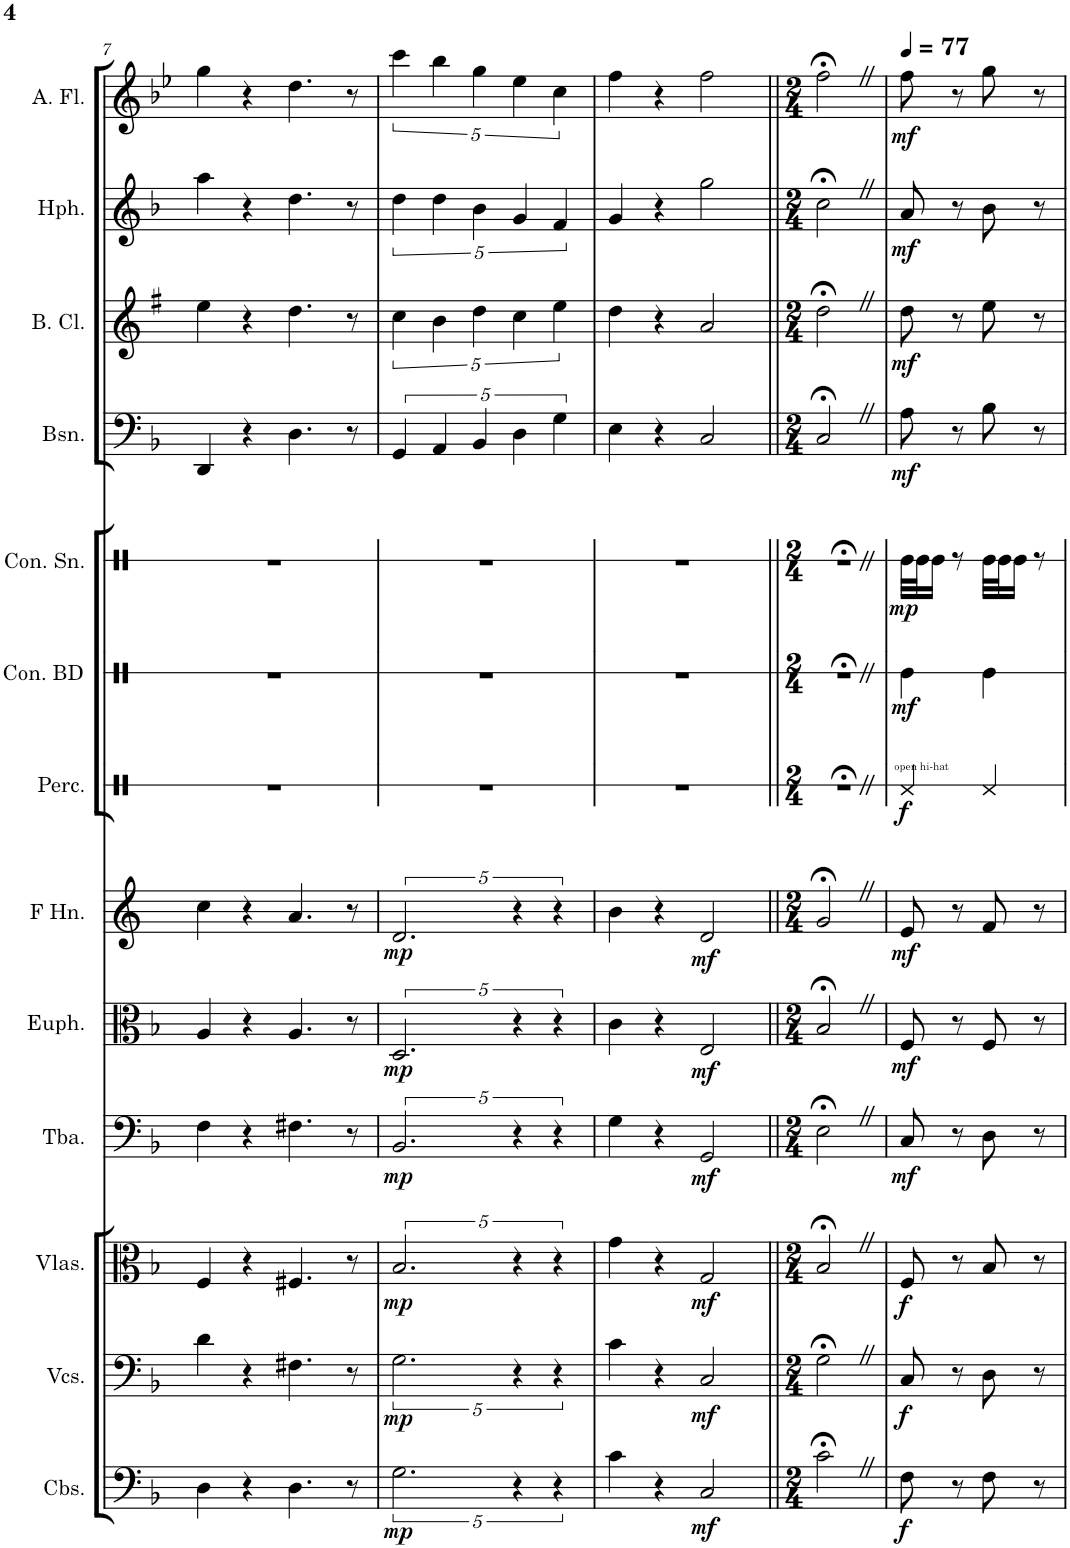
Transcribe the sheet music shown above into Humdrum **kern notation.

**kern	**dynam	**kern	**dynam	**kern	**dynam	**kern	**dynam	**kern	**dynam	**kern	**dynam	**kern	**dynam	**kern	**dynam	**kern	**dynam	**kern	**dynam	**kern	**dynam	**kern	**dynam	**kern	**dynam
*part13	*part13	*part12	*part12	*part11	*part11	*part10	*part10	*part9	*part9	*part8	*part8	*part7	*part7	*part6	*part6	*part5	*part5	*part4	*part4	*part3	*part3	*part2	*part2	*part1	*part1
*staff13	*staff13	*staff12	*staff12	*staff11	*staff11	*staff10	*staff10	*staff9	*staff9	*staff8	*staff8	*staff7	*staff7	*staff6	*staff6	*staff5	*staff5	*staff4	*staff4	*staff3	*staff3	*staff2	*staff2	*staff1	*staff1
*I"Contrabasses	*	*I"Violoncellos	*	*I"Violas	*	*I"Tuba	*	*I"Euphonium	*	*I"Horn in F	*	*I"Percussion	*	*I"Concert Bass Drum	*	*I"Concert Snare Drum	*	*I"Bassoon	*	*I"Bass Clarinet	*	*I"Heckelphone	*	*I"Alto Flute	*
*I'Cbs.	*	*I'Vcs.	*	*I'Vlas.	*	*I'Tba.	*	*I'Euph.	*	*	*	*I'Perc.	*	*I'Con. BD	*	*I'Con. Sn.	*	*I'Bsn.	*	*I'B. Cl.	*	*I'Hph.	*	*I'A. Fl.	*
!!LO:PB:g=z
*clefF4	*	*clefF4	*	*clefC3	*	*clefF4	*	*clefC3	*	*clefG2	*	*clefX	*	*clefX	*	*clefX	*	*clefF4	*	*clefG2	*	*clefG2	*	*clefG2	*
*Trd7c12	*	*	*	*	*	*	*	*	*	*Trd4c7	*	*	*	*	*	*	*	*	*	*Trd8c14	*	*Trd7c12	*	*Trd3c5	*
*k[b-]	*	*k[b-]	*	*k[b-]	*	*k[b-]	*	*k[b-]	*	*k[]	*	*k[]	*	*k[]	*	*k[]	*	*k[b-]	*	*k[f#]	*	*k[b-]	*	*k[b-e-]	*
*M4/4	*	*M4/4	*	*M4/4	*	*M4/4	*	*M4/4	*	*M4/4	*	*M4/4	*	*M4/4	*	*M4/4	*	*M4/4	*	*M4/4	*	*M4/4	*	*M4/4	*
=7	=7	=7	=7	=7	=7	=7	=7	=7	=7	=7	=7	=7	=7	=7	=7	=7	=7	=7	=7	=7	=7	=7	=7	=7	=7
4D\	.	4d\	.	4F/	.	4F\	.	4A/	.	4cc\	.	1r	.	1r	.	1r	.	4DD/	.	4ee\	.	4aa\	.	4gg\	.
4r	.	4r	.	4r	.	4r	.	4r	.	4r	.	.	.	.	.	.	.	4r	.	4r	.	4r	.	4r	.
4.D\	.	4.F#X\	.	4.F#X/	.	4.F#X\	.	4.A/	.	4.a/	.	.	.	.	.	.	.	4.D\	.	4.dd\	.	4.dd\	.	4.dd\	.
8r	.	8r	.	8r	.	8r	.	8r	.	8r	.	.	.	.	.	.	.	8r	.	8r	.	8r	.	8r	.
=8	=8	=8	=8	=8	=8	=8	=8	=8	=8	=8	=8	=8	=8	=8	=8	=8	=8	=8	=8	=8	=8	=8	=8	=8	=8
!	!LO:DY:b	!	!LO:DY:b	!	!LO:DY:b	!	!LO:DY:b	!	!LO:DY:b	!	!LO:DY:b	!	!	!	!	!	!	!	!	!	!	!	!	!	!
5%2.G\	mp	5%2.G\	mp	5%2.B-/	mp	5%2.BB-/	mp	5%2.D/	mp	5%2.d/	mp	1r	.	1r	.	1r	.	5GG/	.	5cc\	.	5dd\	.	5ccc\	.
.	.	.	.	.	.	.	.	.	.	.	.	.	.	.	.	.	.	5AA/	.	5b\	.	5dd\	.	5bb-\	.
.	.	.	.	.	.	.	.	.	.	.	.	.	.	.	.	.	.	5BB-/	.	5dd\	.	5b-\	.	5gg\	.
5r	.	5r	.	5r	.	5r	.	5r	.	5r	.	.	.	.	.	.	.	5D\	.	5cc\	.	5g/	.	5ee-\	.
5r	.	5r	.	5r	.	5r	.	5r	.	5r	.	.	.	.	.	.	.	5G\	.	5ee\	.	5f/	.	5cc\	.
=9	=9	=9	=9	=9	=9	=9	=9	=9	=9	=9	=9	=9	=9	=9	=9	=9	=9	=9	=9	=9	=9	=9	=9	=9	=9
4c\	.	4c\	.	4g\	.	4G\	.	4c\	.	4b\	.	1r	.	1r	.	1r	.	4E\	.	4dd\	.	4g/	.	4ff\	.
4r	.	4r	.	4r	.	4r	.	4r	.	4r	.	.	.	.	.	.	.	4r	.	4r	.	4r	.	4r	.
!	!LO:DY:b	!	!LO:DY:b	!	!LO:DY:b	!	!LO:DY:b	!	!LO:DY:b	!	!LO:DY:b	!	!	!	!	!	!	!	!	!	!	!	!	!	!
2C/	mf	2C/	mf	2G/	mf	2GG/	mf	2E/	mf	2d/	mf	.	.	.	.	.	.	2C/	.	2a/	.	2gg\	.	2ff\	.
=10||	=10||	=10||	=10||	=10||	=10||	=10||	=10||	=10||	=10||	=10||	=10||	=10||	=10||	=10||	=10||	=10||	=10||	=10||	=10||	=10||	=10||	=10||	=10||	=10||	=10||
*M2/4	*	*M2/4	*	*M2/4	*	*M2/4	*	*M2/4	*	*M2/4	*	*M2/4	*	*M2/4	*	*M2/4	*	*M2/4	*	*M2/4	*	*M2/4	*	*M2/4	*
2c;<Z\	.	2G;<Z\	.	2B-;<Z/	.	2E;<Z\	.	2B-;<Z/	.	2g;<Z/	.	2r;<	.	2r;<	.	2r;<	.	2C;<Z/	.	2dd;<Z\	.	2cc;<Z\	.	2ff;<Z\	.
=11	=11	=11	=11	=11	=11	=11	=11	=11	=11	=11	=11	=11	=11	=11	=11	=11	=11	=11	=11	=11	=11	=11	=11	=11	=11
*	*	*	*	*	*	*	*	*	*	*	*	*	*	*	*	*	*	*	*	*	*	*	*	*MM77	*
!	!	!	!	!	!	!	!	!	!	!	!	!LO:TX:a:t=open hi-hat	!	!	!	!	!	!	!	!	!	!	!	!	!
!	!LO:DY:b	!	!LO:DY:b	!	!LO:DY:b	!	!LO:DY:b	!	!LO:DY:b	!	!LO:DY:b	!	!LO:DY:b	!	!LO:DY:b	!	!LO:DY:b	!	!LO:DY:b	!	!LO:DY:b	!	!LO:DY:b	!	!LO:DY:b
8F\	f	8C/	f	8F/	f	8C/	mf	8F/	mf	8e/	mf	4Rd/	f	4Re\	mf	32Re\LLL	mp	8A\	mf	8dd\	mf	8a/	mf	8ff\	mf
.	.	.	.	.	.	.	.	.	.	.	.	.	.	.	.	32Re\J	.	.	.	.	.	.	.	.	.
.	.	.	.	.	.	.	.	.	.	.	.	.	.	.	.	16Re\JJ	.	.	.	.	.	.	.	.	.
8r	.	8r	.	8r	.	8r	.	8r	.	8r	.	.	.	.	.	8r	.	8r	.	8r	.	8r	.	8r	.
8F\	.	8D\	.	8B-/	.	8D\	.	8F/	.	8f/	.	4Rd/	.	4Re\	.	32Re\LLL	.	8B-\	.	8ee\	.	8b-\	.	8gg\	.
.	.	.	.	.	.	.	.	.	.	.	.	.	.	.	.	32Re\J	.	.	.	.	.	.	.	.	.
.	.	.	.	.	.	.	.	.	.	.	.	.	.	.	.	16Re\JJ	.	.	.	.	.	.	.	.	.
8r	.	8r	.	8r	.	8r	.	8r	.	8r	.	.	.	.	.	8r	.	8r	.	8r	.	8r	.	8r	.
=	=	=	=	=	=	=	=	=	=	=	=	=	=	=	=	=	=	=	=	=	=	=	=	=	=
*-	*-	*-	*-	*-	*-	*-	*-	*-	*-	*-	*-	*-	*-	*-	*-	*-	*-	*-	*-	*-	*-	*-	*-	*-	*-
